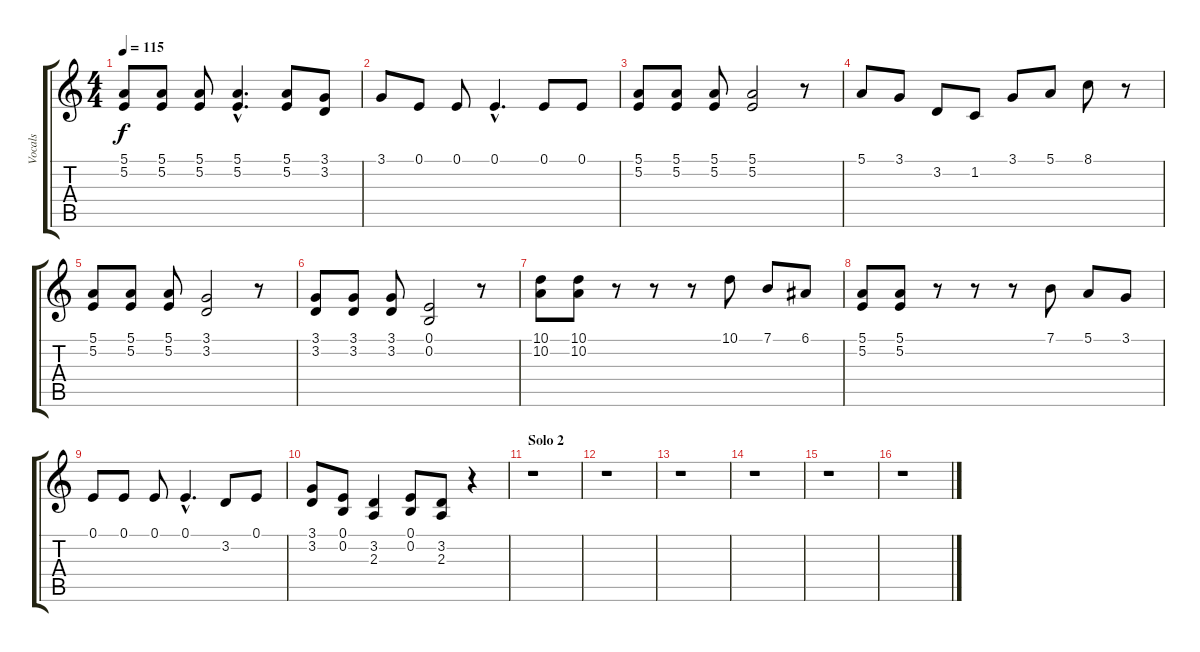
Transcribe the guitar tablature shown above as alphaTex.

\track ("Vocals" "Vocals") {instrument altosax}
\staff {score tabs}
\tuning (E4 B3 G3 D3 A2 E2) {hide}
\ts (4 4)
\tempo 115
\clef g2
\ks c
(5.1 5.2).8{dy f} (5.1 5.2).8 (5.1 5.2).8 (5.1{hac} 5.2{hac}).4{d} (5.1 5.2).8 (3.1 3.2).8 |
3.1.8 0.1.8 0.1.8 0.1{hac}.4{d} 0.1.8 0.1.8 |
(5.1 5.2).8 (5.1 5.2).8 (5.1 5.2).8 (5.1 5.2).2 r.8 |
5.1.8 3.1.8 3.2.8 1.2.8 3.1.8 5.1.8 8.1.8 r.8 |
(5.1 5.2).8 (5.1 5.2).8 (5.1 5.2).8 (3.1 3.2).2 r.8 |
(3.1 3.2).8 (3.1 3.2).8 (3.1 3.2).8 (0.1 0.2).2 r.8 |
(10.1 10.2).8 (10.1 10.2).8 r.8 r.8 r.8 10.1.8 7.1.8 6.1.8 |
(5.1 5.2).8 (5.1 5.2).8 r.8 r.8 r.8 7.1.8 5.1.8 3.1.8 |
0.1.8 0.1.8 0.1.8 0.1{hac}.4{d} 3.2.8 0.1.8 |
(3.1 3.2).8 (0.1 0.2).8 (3.2 2.3).4 (0.1 0.2).8 (3.2 2.3).8 r.4 |
\section ("" "Solo 2")
r.1 |
r.1 |
r.1 |
r.1 |
r.1 |
r.1
